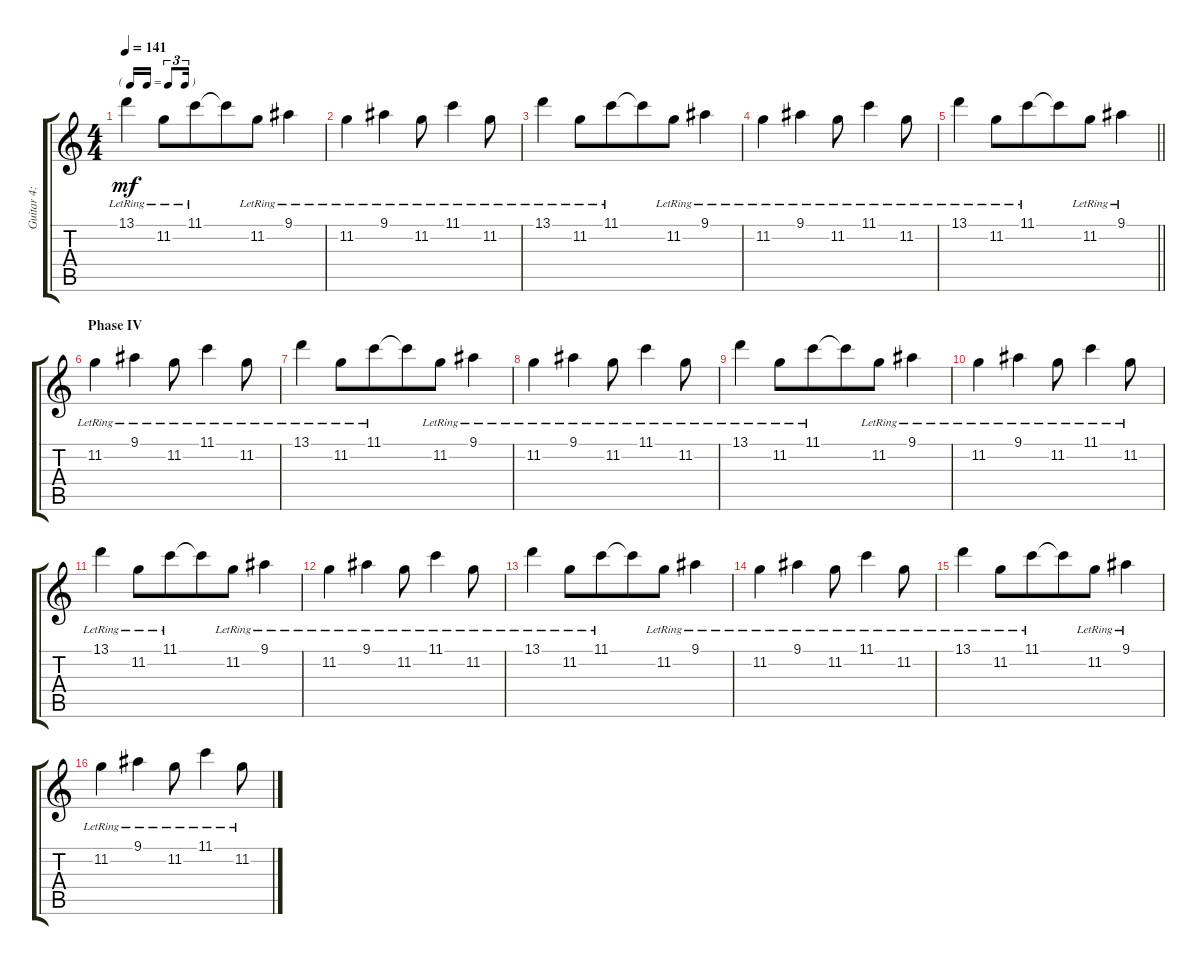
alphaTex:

\track ("Guitar 4: Tony" "Guitar 4: ") {instrument electricguitarjazz}
\staff {score tabs}
\tuning (Db4 Ab3 E3 B2 Gb2 Db2) {hide}
\ts (4 4)
\tf triplet16th
\tempo 141
\clef g2
\ks c
13.1{lr}.4{dy mf} 11.2{lr}.8 11.1{lr}.8{beam merge} 11.1{t}.8 11.2{lr}.8 9.1{lr}.4 |
11.2{lr}.4 9.1{lr}.4 11.2{lr}.8 11.1{lr}.4 11.2{lr}.8 |
13.1{lr}.4 11.2{lr}.8 11.1{lr}.8{beam merge} 11.1{t}.8 11.2{lr}.8 9.1{lr}.4 |
11.2{lr}.4 9.1{lr}.4 11.2{lr}.8 11.1{lr}.4 11.2{lr}.8 |
\barLineRight lightlight
13.1{lr}.4 11.2{lr}.8 11.1{lr}.8{beam merge} 11.1{t}.8 11.2{lr}.8 9.1{lr}.4 |
\section ("" "Phase IV")
11.2{lr}.4 9.1{lr}.4 11.2{lr}.8 11.1{lr}.4 11.2{lr}.8 |
13.1{lr}.4 11.2{lr}.8 11.1{lr}.8{beam merge} 11.1{t}.8 11.2{lr}.8 9.1{lr}.4 |
11.2{lr}.4 9.1{lr}.4 11.2{lr}.8 11.1{lr}.4 11.2{lr}.8 |
13.1{lr}.4 11.2{lr}.8 11.1{lr}.8{beam merge} 11.1{t}.8 11.2{lr}.8 9.1{lr}.4 |
11.2{lr}.4 9.1{lr}.4 11.2{lr}.8 11.1{lr}.4 11.2{lr}.8 |
13.1{lr}.4 11.2{lr}.8 11.1{lr}.8{beam merge} 11.1{t}.8 11.2{lr}.8 9.1{lr}.4 |
11.2{lr}.4 9.1{lr}.4 11.2{lr}.8 11.1{lr}.4 11.2{lr}.8 |
13.1{lr}.4 11.2{lr}.8 11.1{lr}.8{beam merge} 11.1{t}.8 11.2{lr}.8 9.1{lr}.4 |
11.2{lr}.4 9.1{lr}.4 11.2{lr}.8 11.1{lr}.4 11.2{lr}.8 |
13.1{lr}.4 11.2{lr}.8 11.1{lr}.8{beam merge} 11.1{t}.8 11.2{lr}.8 9.1{lr}.4 |
11.2{lr}.4 9.1{lr}.4 11.2{lr}.8 11.1{lr}.4 11.2{lr}.8
